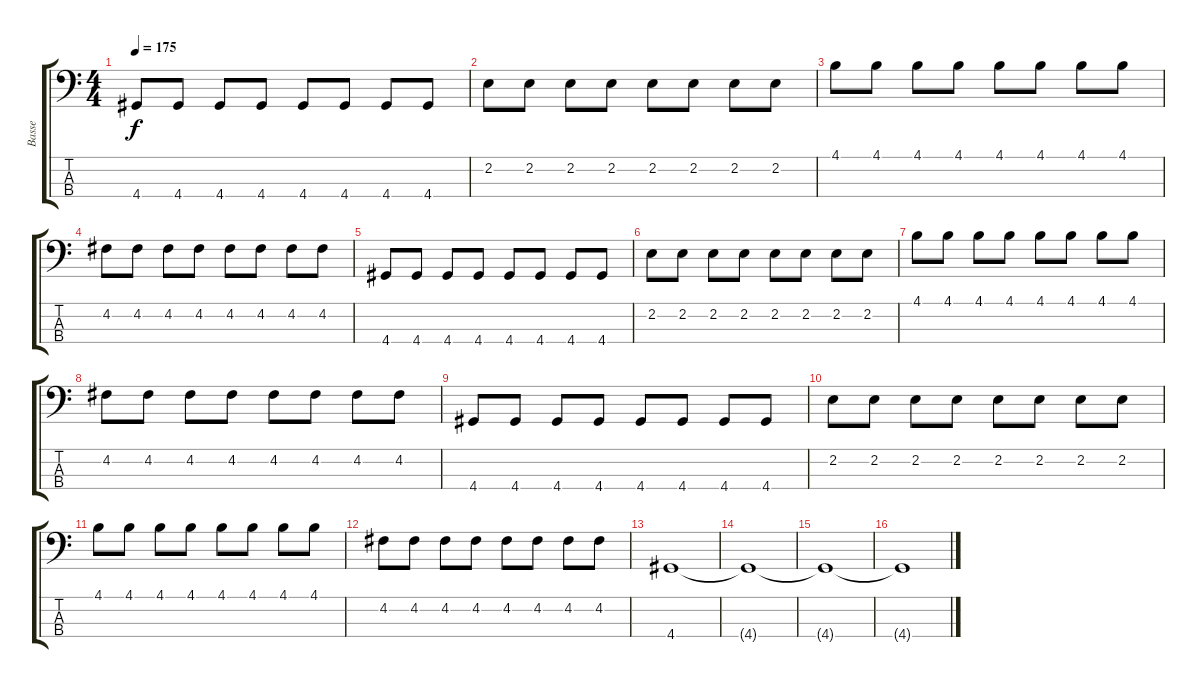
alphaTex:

\track ("Basse" "Basse") {instrument electricbassfinger}
\staff {score tabs}
\tuning (G2 D2 A1 E1) {hide}
\ts (4 4)
\tempo 175
\clef f4
\ks c
4.4.8{dy f} 4.4.8 4.4.8 4.4.8 4.4.8 4.4.8 4.4.8 4.4.8 |
2.2.8 2.2.8 2.2.8 2.2.8 2.2.8 2.2.8 2.2.8 2.2.8 |
4.1.8 4.1.8 4.1.8 4.1.8 4.1.8 4.1.8 4.1.8 4.1.8 |
4.2.8 4.2.8 4.2.8 4.2.8 4.2.8 4.2.8 4.2.8 4.2.8 |
4.4.8 4.4.8 4.4.8 4.4.8 4.4.8 4.4.8 4.4.8 4.4.8 |
2.2.8 2.2.8 2.2.8 2.2.8 2.2.8 2.2.8 2.2.8 2.2.8 |
4.1.8 4.1.8 4.1.8 4.1.8 4.1.8 4.1.8 4.1.8 4.1.8 |
4.2.8 4.2.8 4.2.8 4.2.8 4.2.8 4.2.8 4.2.8 4.2.8 |
4.4.8 4.4.8 4.4.8 4.4.8 4.4.8 4.4.8 4.4.8 4.4.8 |
2.2.8 2.2.8 2.2.8 2.2.8 2.2.8 2.2.8 2.2.8 2.2.8 |
4.1.8 4.1.8 4.1.8 4.1.8 4.1.8 4.1.8 4.1.8 4.1.8 |
4.2.8 4.2.8 4.2.8 4.2.8 4.2.8 4.2.8 4.2.8 4.2.8 |
4.4.1 |
4.4{t}.1 |
4.4{t}.1 |
4.4{t}.1
